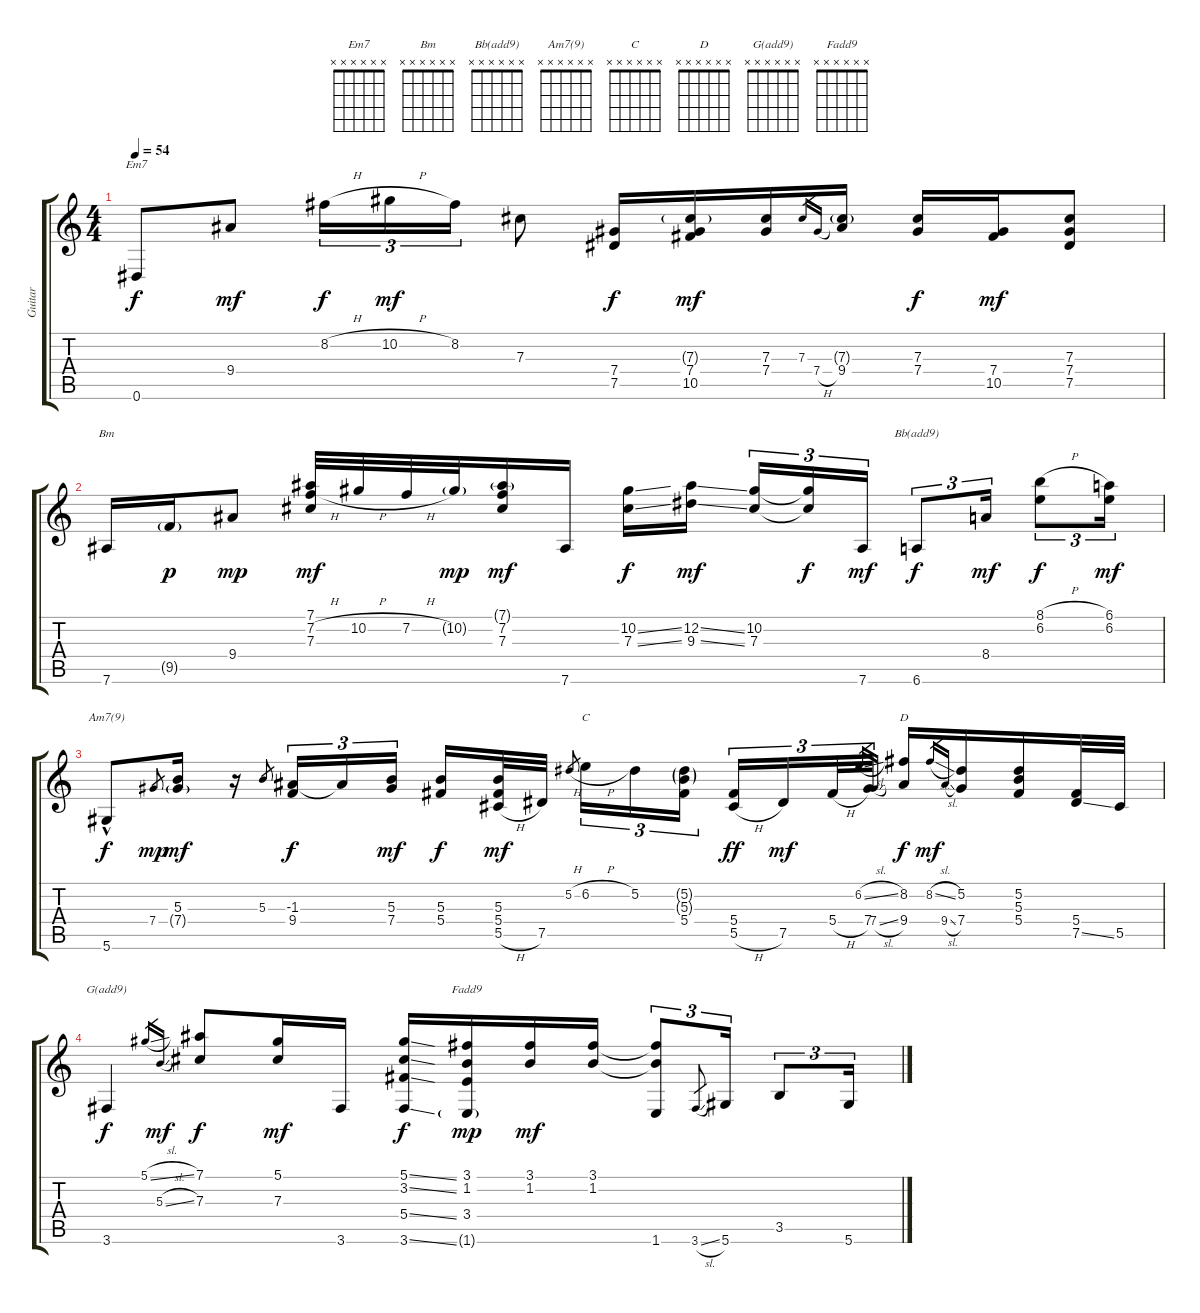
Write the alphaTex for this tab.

\track ("Guitar" "Guitar") {instrument electricguitarjazz}
\staff {score tabs}
\tuning (Eb4 Bb3 Gb3 Db3 Ab2 Eb2) {hide}
\chord ("Em7" x x x x x x) {firstfret 0}
\chord ("Bm" x x x x x x) {firstfret 0}
\chord ("Bb(add9)" x x x x x x) {firstfret 0}
\chord ("Am7(9)" x x x x x x) {firstfret 0}
\chord ("C" x x x x x x) {firstfret 0}
\chord ("D" x x x x x x) {firstfret 0}
\chord ("G(add9)" x x x x x x) {firstfret 0}
\chord ("Fadd9" x x x x x x) {firstfret 0}
\ts (4 4)
\tempo 54
\clef g2
\ks c
0.6.8{ch "Em7" dy f} 9.4.8{dy mf} 8.2{h}.16{tu (3 2) dy f} 10.2{h}.16{tu (3 2) dy mf} 8.2.16{tu (3 2)} 7.3.8 (7.4 7.5).16{dy f} (7.3{g} 7.4 10.5).16{dy mf} (7.3 7.4).16 7.3.16{gr} 7.4{h}.16{gr} (7.3{g} 9.4).16 (7.3 7.4).16{dy f} (7.4 10.5).16{dy mf} (7.3 7.4 7.5).8 |
7.6.16{ch "Bm"} 9.5{g}.16{dy p} 9.4.8{dy mp} (7.1 7.2{h} 7.3).32{dy mf} 10.2{h}.32 7.2{h}.32 10.2{g}.32{dy mp} (7.1{g} 7.2 7.3).16{dy mf} 7.6.16 (10.2{ss} 7.3{ss}).16{dy f} (12.2{ss} 9.3{ss}).16{dy mf} (10.2 7.3).16{tu (3 2)} (10.2{t} 7.3{t}).16{tu (3 2) dy f} 7.6.16{tu (3 2) dy mf} 6.6.8{tu (3 2) ch "Bb(add9)" dy f} 8.4.16{tu (3 2) dy mf} (8.1{h} 6.2).8{tu (3 2) dy f} (6.1 6.2).16{tu (3 2) dy mf} |
5.6{hac}.8{ch "Am7(9)" dy f} 7.4.8{gr dy mp} (5.3 7.4{g}).16{dy mf} r.16 5.3.8{gr} (-1.3 9.4).16{tu (3 2) dy f} 9.4{t}.16{tu (3 2)} (5.3 7.4).16{tu (3 2) dy mf} (5.3 5.4).16{dy f} (5.3 5.4 5.5{h}).32{dy mf} 7.5.32 5.2{h}.8{gr} 6.2{h}.16{tu (3 2) ch "C"} 5.2.16{tu (3 2)} (5.2{g} 5.3{g} 5.4).16{tu (3 2)} (5.4 5.5{h}).16{tu (3 2) dy ff} 7.5.16{tu (3 2) dy mf} 5.4{h}.32{tu (3 2)} 7.4.32{tu (3 2)} 6.2{sl}.16{gr} 7.4{sl}.16{gr} (8.2 9.4).16{ch "D" dy f} 8.2{sl}.16{gr dy mf} 9.4{sl}.16{gr} (5.2 7.4).16 (5.2 5.3 5.4).16 (5.4 7.5{ss}).32 5.5.32 |
3.6.4{ch "G(add9)" dy f} 5.1{sl}.16{gr} 5.3{sl}.16{gr dy mf} (7.1 7.3).8{dy f} (5.1 7.3).16{dy mf} 3.6.16 (5.1{ss} 3.2{ss} 5.4{ss} 3.6{ss}).16{dy f} (3.1 1.2 3.4 1.6{g}).16{ch "Fadd9" dy mp} (3.1 1.2).16{dy mf} (3.1 1.2).16 (3.1{t} 1.2{t} 1.6).8{tu (3 2)} 3.6{sl}.8{gr} 5.6.16{tu (3 2)} 3.5.8{tu (3 2)} 5.6.16{tu (3 2)}
